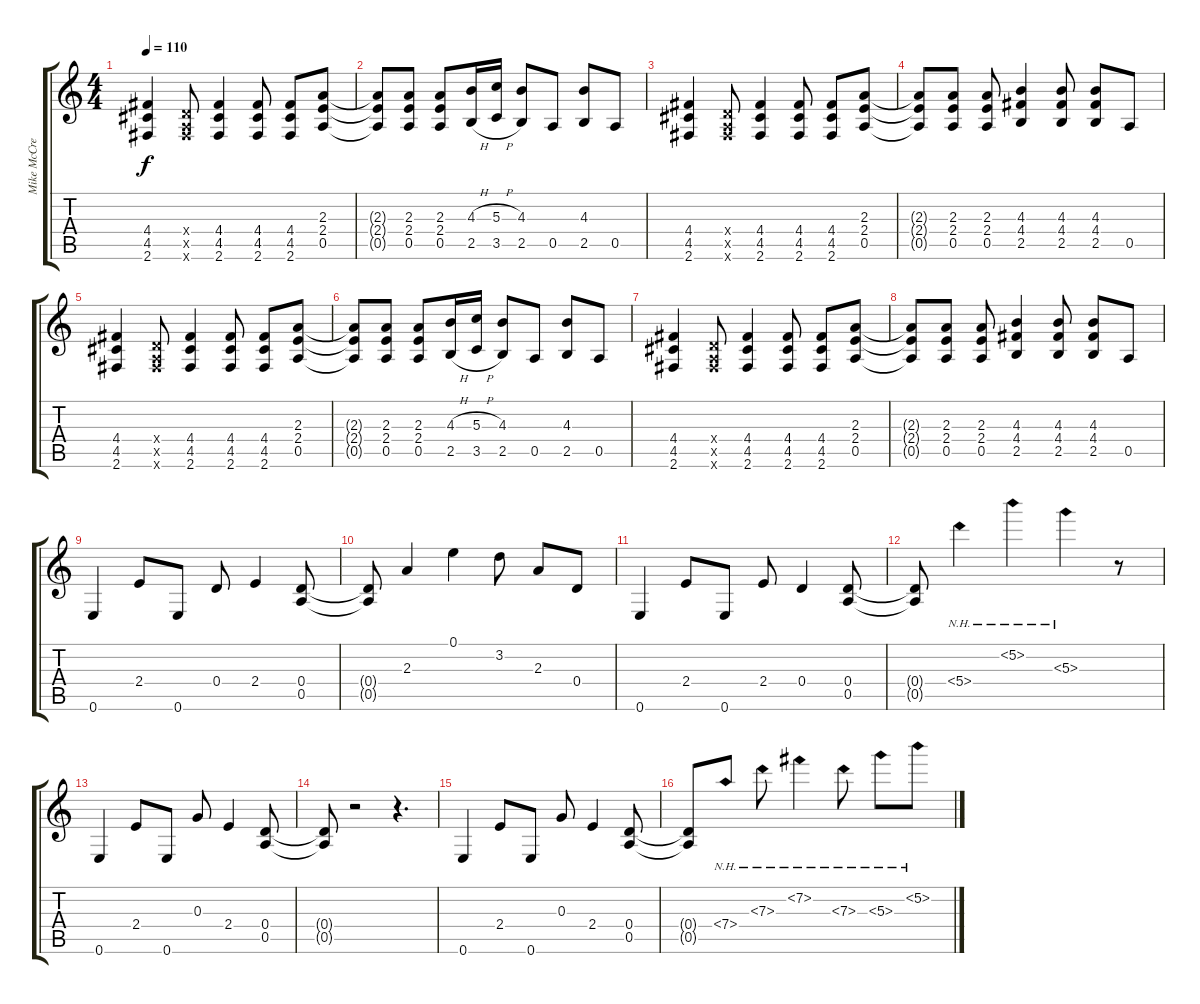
\track ("Mike McCready" "Mike McCre") {instrument acousticguitarsteel}
\staff {score tabs}
\tuning (E4 B3 G3 D3 A2 E2) {hide}
\ts (4 4)
\tempo 110
\clef g2
\ks c
(4.4 4.5 2.6).4{dy f} (0.4{x} 0.5{x} 2.6{x}).8 (4.4 4.5 2.6).4 (4.4 4.5 2.6).8 (4.4 4.5 2.6).8 (2.3 2.4 0.5).8 |
(2.3{t} 2.4{t} 0.5{t}).8 (2.3 2.4 0.5).8 (2.3 2.4 0.5).8 (4.3{h} 2.5{h}).16 (5.3{h} 3.5{h}).16 (4.3 2.5).8 0.5.8 (4.3 2.5).8 0.5.8 |
(4.4 4.5 2.6).4 (0.4{x} 0.5{x} 2.6{x}).8 (4.4 4.5 2.6).4 (4.4 4.5 2.6).8 (4.4 4.5 2.6).8 (2.3 2.4 0.5).8 |
(2.3{t} 2.4{t} 0.5{t}).8 (2.3 2.4 0.5).8 (2.3 2.4 0.5).8 (4.3 4.4 2.5).4 (4.3 4.4 2.5).8 (4.3 4.4 2.5).8 0.5.8 |
(4.4 4.5 2.6).4 (0.4{x} 0.5{x} 2.6{x}).8 (4.4 4.5 2.6).4 (4.4 4.5 2.6).8 (4.4 4.5 2.6).8 (2.3 2.4 0.5).8 |
(2.3{t} 2.4{t} 0.5{t}).8 (2.3 2.4 0.5).8 (2.3 2.4 0.5).8 (4.3{h} 2.5{h}).16 (5.3{h} 3.5{h}).16 (4.3 2.5).8 0.5.8 (4.3 2.5).8 0.5.8 |
(4.4 4.5 2.6).4 (0.4{x} 0.5{x} 2.6{x}).8 (4.4 4.5 2.6).4 (4.4 4.5 2.6).8 (4.4 4.5 2.6).8 (2.3 2.4 0.5).8 |
(2.3{t} 2.4{t} 0.5{t}).8 (2.3 2.4 0.5).8 (2.3 2.4 0.5).8 (4.3 4.4 2.5).4 (4.3 4.4 2.5).8 (4.3 4.4 2.5).8 0.5.8 |
0.6.4 2.4.8 0.6.8 0.4.8 2.4.4 (0.4 0.5).8 |
(0.4{t} 0.5{t}).8 2.3.4 0.1.4 3.2.8 2.3.8 0.4.8 |
0.6.4 2.4.8 0.6.8 2.4.8 0.4.4 (0.4 0.5).8 |
(0.4{t} 0.5{t}).8 5.4{nh}.4 5.2{nh}.4 5.3{nh}.4 r.8 |
0.6.4 2.4.8 0.6.8 0.3.8 2.4.4 (0.4 0.5).8 |
(0.4{t} 0.5{t}).8 r.2 r.4{d} |
0.6.4 2.4.8 0.6.8 0.3.8 2.4.4 (0.4 0.5).8 |
(0.4{t} 0.5{t}).8 7.4{nh}.8 7.3{nh}.8 7.2{nh}.4 7.3{nh}.8 5.3{nh}.8 5.2{nh}.8
